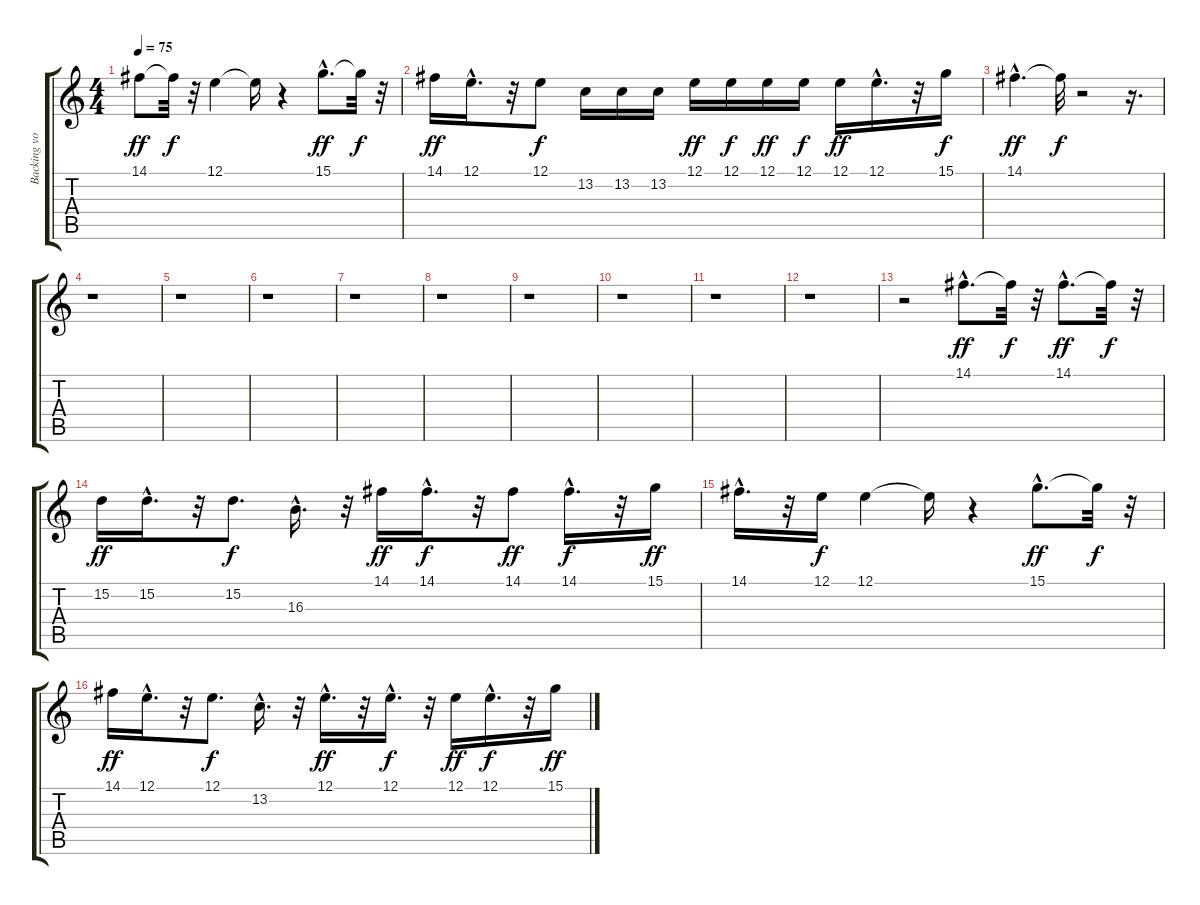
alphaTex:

\track ("Backing vocal" "Backing vo") {instrument flute}
\staff {score tabs}
\tuning (E4 B3 G3 D3 A2 E2) {hide}
\ts (4 4)
\tempo 75
\clef g2
\ks c
14.1.8{dy ff} 14.1{t}.32{dy f} r.32 12.1.4 12.1{t}.16 r.4 15.1{hac}.8{d dy ff} 15.1{t}.32{dy f} r.32 |
14.1.16{dy ff} 12.1{hac}.16{d} r.32 12.1.8{dy f} 13.2.16 13.2.16 13.2.16 12.1.16{dy ff} 12.1.16{dy f} 12.1.16{dy ff} 12.1.16{dy f} 12.1.16{dy ff} 12.1{hac}.16{d} r.32 15.1.16{dy f} |
14.1{hac}.4{d dy ff} 14.1{t}.32{dy f} r.2 r.16{d} |
r.1 |
r.1 |
r.1 |
r.1 |
r.1 |
r.1 |
r.1 |
r.1 |
r.1 |
r.2 14.1{hac}.8{d dy ff} 14.1{t}.32{dy f} r.32 14.1{hac}.8{d dy ff} 14.1{t}.32{dy f} r.32 |
15.2.16{dy ff} 15.2{hac}.16{d} r.32 15.2.8{d dy f} 16.3{hac}.16{d} r.32 14.1.16{dy ff} 14.1{hac}.16{d dy f} r.32 14.1.8{dy ff} 14.1{hac}.16{d dy f} r.32 15.1.16{dy ff} |
14.1{hac}.16{d} r.32 12.1.16{dy f} 12.1.4 12.1{t}.16 r.4 15.1{hac}.8{d dy ff} 15.1{t}.32{dy f} r.32 |
14.1.16{dy ff} 12.1{hac}.16{d} r.32 12.1.8{d dy f} 13.2{hac}.16{d} r.32 12.1{hac}.16{d dy ff} r.32 12.1{hac}.16{d dy f} r.32 12.1.16{dy ff} 12.1{hac}.16{d dy f} r.32 15.1.16{dy ff}
